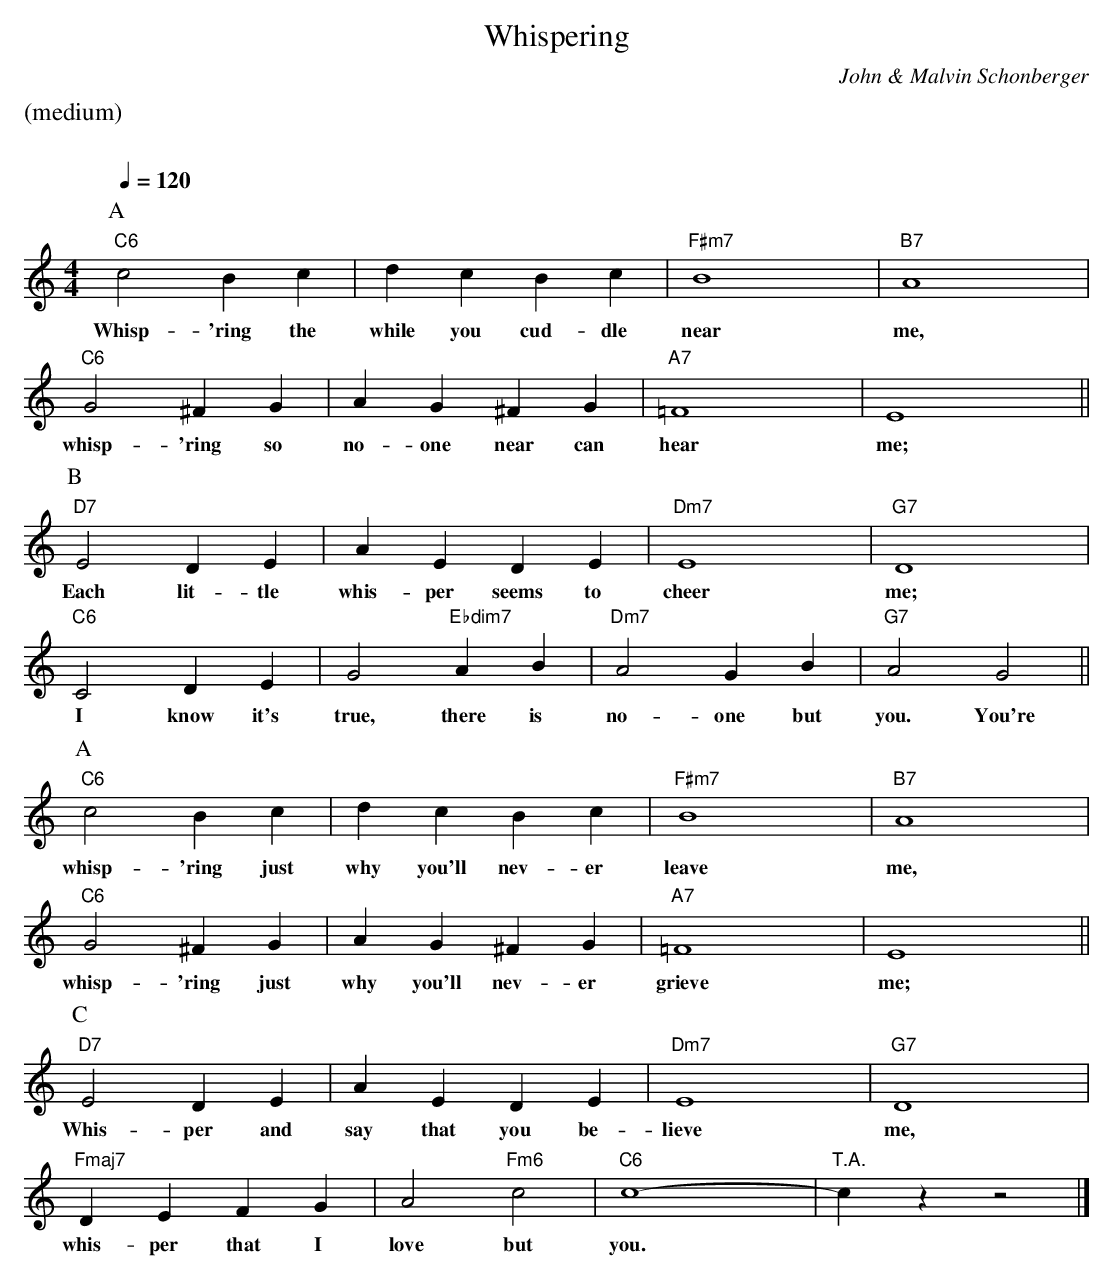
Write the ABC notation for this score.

X:1
T:Whispering
M:4/4
L:1/4
C:John & Malvin Schonberger
Q:1/4=120
%%staves (chords melody)
K:C
%%text (medium)
%%vskip 20
P:A
V:chords
"C6"x2 x2 | x2 x2 | "F#m7"x2 x2 | "B7"x2 x2 |
"C6"x2 x2 | x2 x2 | "A7"x2 x2 | x2 x2 ||
V:melody
c2Bc | dcBc | B4 | A4 |
w:Whisp-'ring the while you cud-dle near me,
G2^FG | AG^FG | =F4 | E4 ||
w:whisp-'ring so no-one near can hear me;
P:B
V:chords
"D7"x2 x2 | x2 x2 | "Dm7"x2 x2 | "G7"x2 x2 |
"C6"x2 x2 | x2 "Ebdim7"x2 | "Dm7"x2 x2 | "G7"x2 x2 ||
V:melody
E2DE | AEDE | E4 | D4 |
w:Each lit-tle whis-per seems to cheer me;
C2DE | G2AB | A2GB | A2G2 ||
w: I know it's true, there is no-one but you. You're
P:A
V:chords
"C6"x2 x2 | x2 x2 | "F#m7"x2 x2 | "B7"x2 x2 |
"C6"x2 x2 | x2 x2 | "A7"x2 x2 | x2 x2 ||
V:melody
c2Bc | dcBc | B4 | A4 |
w:whisp-'ring just why you'll nev-er leave me,
G2^FG | AG^FG | =F4 | E4 ||
w:whisp-'ring just why you'll nev-er grieve me;
P:C
V:chords
"D7"x2 x2 | x2 x2 | "Dm7"x2 x2 | "G7"x2 x2 |
"Fmaj7"x2 x2 | x2 "Fm6"x2 | "C6"x2 x2 | "T.A."x2 x2 |]
V:melody
E2DE | AEDE | E4 | D4 |
w:Whis-per and say that you be-lieve me,
DEFG | A2c2 | c4- | cz z2 |]
w:whis-per that I love but you.*
